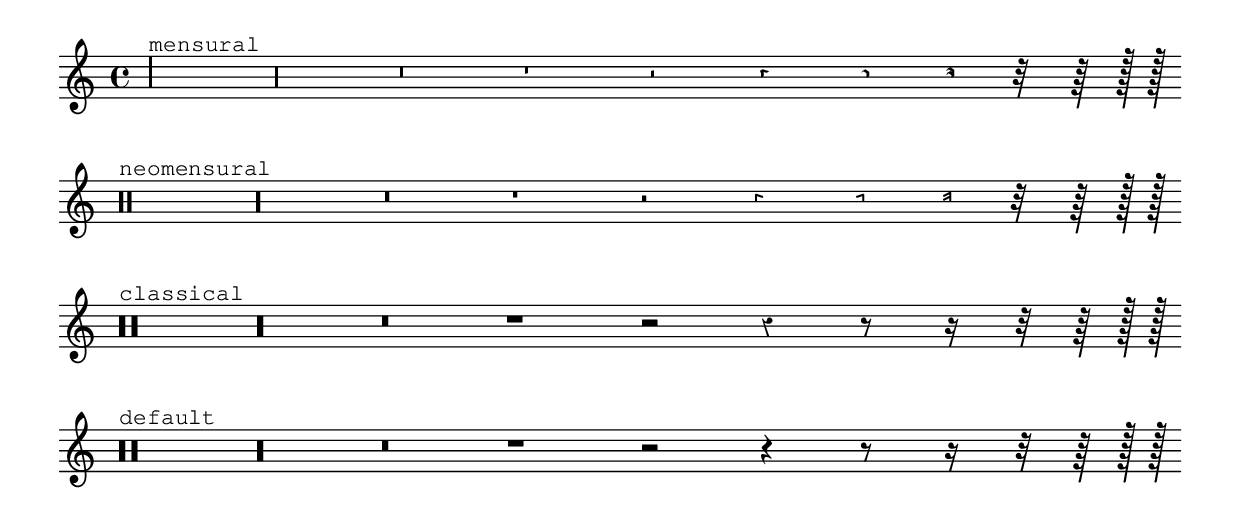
%%  Do not edit this file; it is auto-generated from LSR!
\version "2.11.23"

\header { texidoc = "
Rests may be used in various styles.



" }

\layout {
    indent = 0.0
    raggedright = ##t
}

\context Staff \relative c {
    \set Score.timing = ##f
    \override Staff.Rest  #'style = #'mensural
    r\maxima^\markup \typewriter { mensural }
    r\longa r\breve r1 r2 r4 r8 r16 r32 r64 r128 r128
    \bar "" 

    \override Staff.Rest  #'style = #'neomensural
    r\maxima^\markup \typewriter { neomensural }
    r\longa r\breve r1 r2 r4 r8 r16 r32 r64 r128 r128
    \bar "" 

    \override Staff.Rest  #'style = #'classical
    r\maxima^\markup \typewriter { classical }
    r\longa r\breve r1 r2 r4 r8 r16 r32 r64 r128 r128
    \bar ""
    
    \override Staff.Rest  #'style = #'default
    r\maxima^\markup \typewriter { default }
    r\longa r\breve r1 r2 r4 r8 r16 r32 r64 r128 r128
    
}


